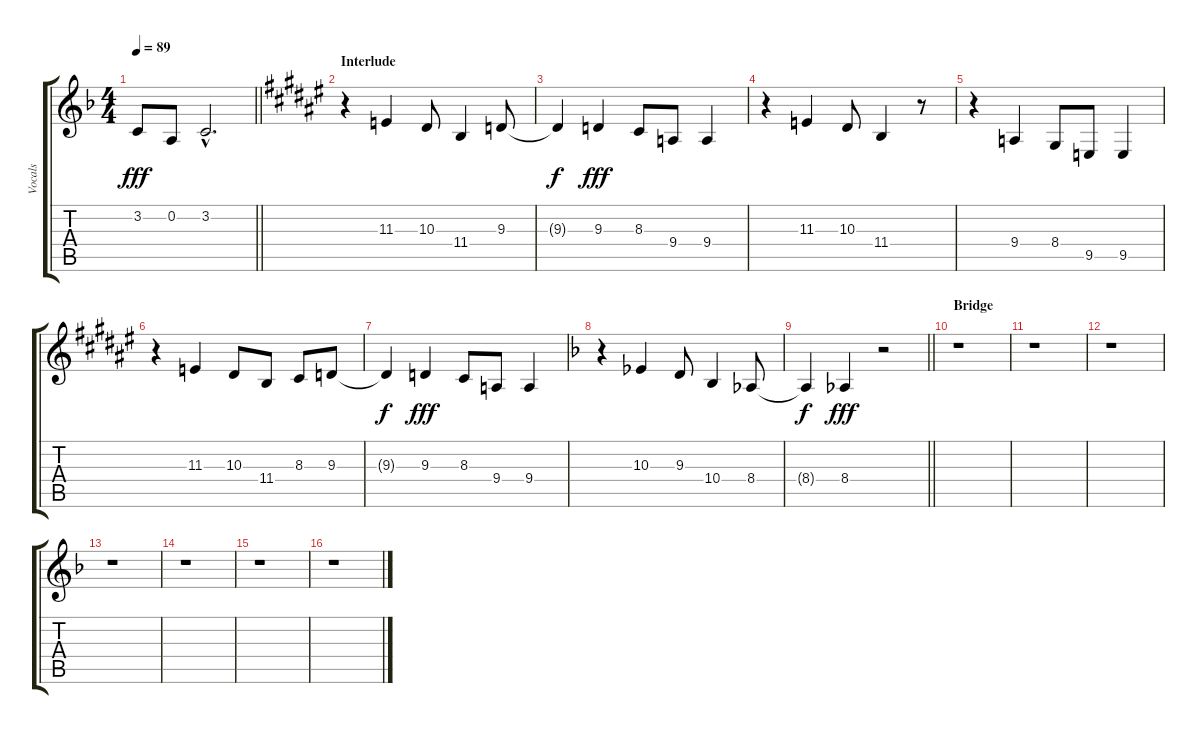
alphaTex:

\track ("Vocals" "Vocals") {instrument lead6voice}
\staff {score tabs}
\tuning (D4 A3 F3 C3 G2 D2) {hide}
\ts (4 4)
\tempo 89
\clef g2
\barLineRight lightlight
\ks f
3.2.8{dy fff} 0.2.8 3.2{hac}.2{d} |
\section ("" "Interlude")
\ks f#
r.4 11.3.4 10.3.8 11.4.4 9.3.8 |
9.3{t}.4{dy f} 9.3.4{dy fff} 8.3.8 9.4.8 9.4.4 |
r.4 11.3.4 10.3.8 11.4.4 r.8 |
r.4 9.4.4 8.4.8 9.5.8 9.5.4 |
r.4 11.3.4 10.3.8 11.4.8 8.3.8 9.3.8 |
9.3{t}.4{dy f} 9.3.4{dy fff} 8.3.8 9.4.8 9.4.4 |
\ks f
r.4 10.3.4 9.3.8 10.4.4 8.4.8 |
\barLineRight lightlight
8.4{t}.4{dy f} 8.4.4{dy fff} r.2 |
\section ("" "Bridge")
r.1 |
r.1 |
r.1 |
r.1 |
r.1 |
r.1 |
r.1
